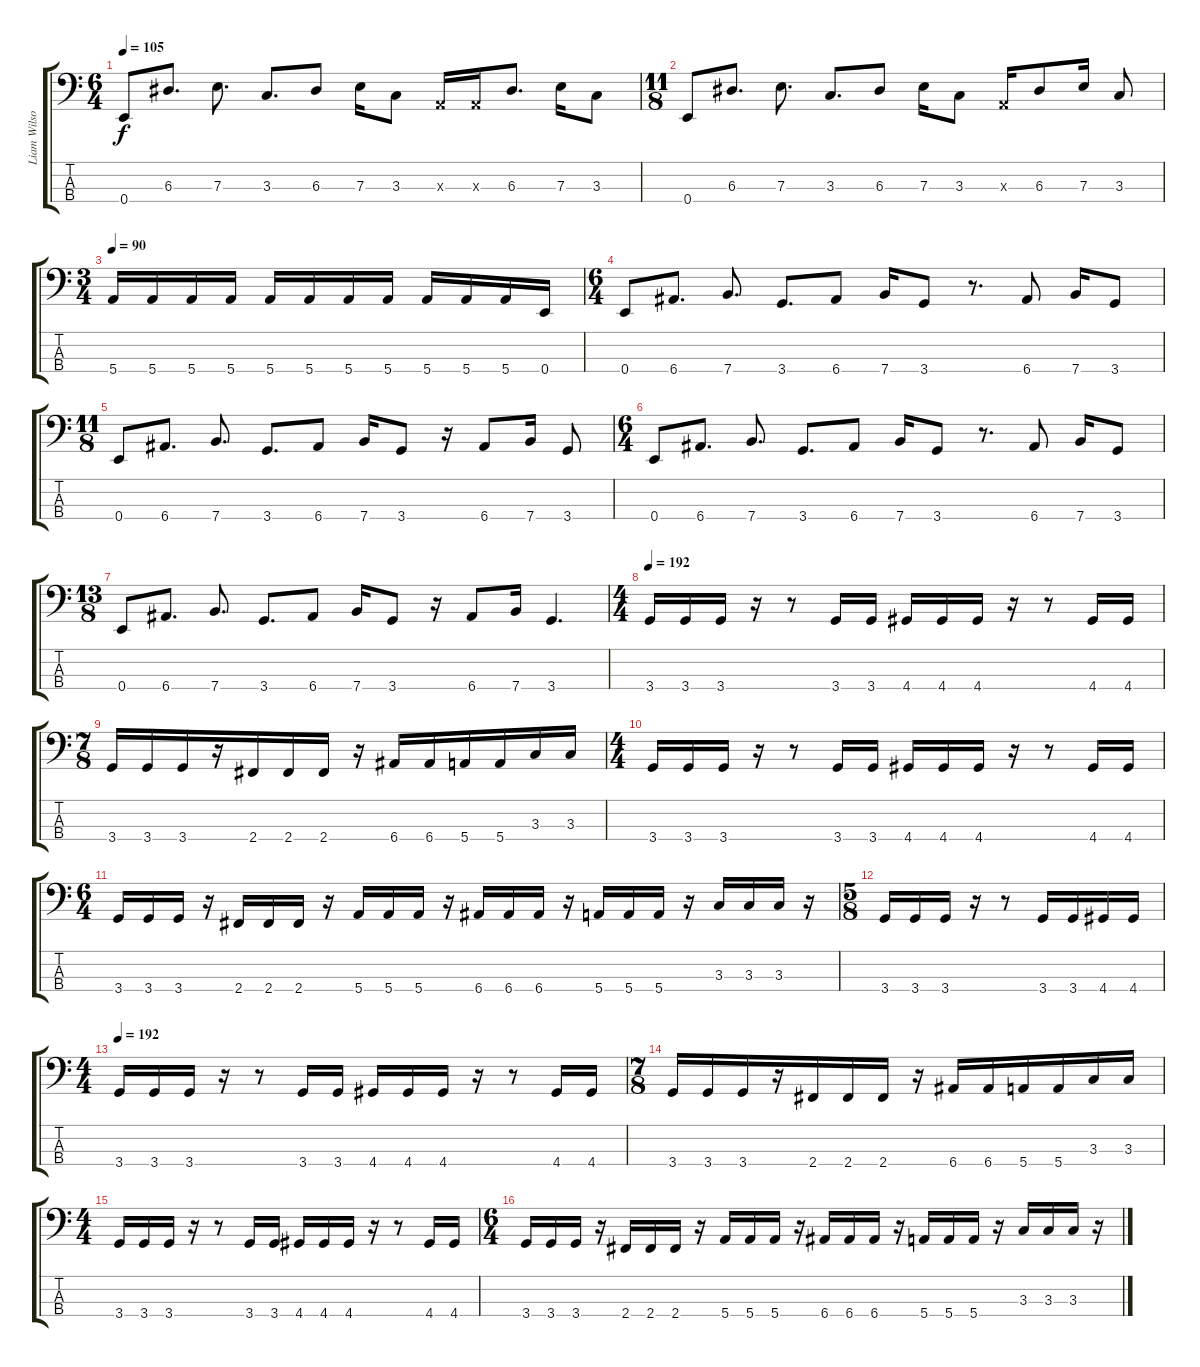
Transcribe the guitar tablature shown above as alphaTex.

\track ("Liam Wilson" "Liam Wilso") {instrument electricbassfinger}
\staff {score tabs}
\tuning (G2 D2 A1 E1) {hide}
\ts (6 4)
\tempo 105
\clef f4
\ks c
0.4.8{dy f} 6.3.8{d} 7.3.8{d} 3.3.8{d} 6.3.8 7.3.16 3.3.8 0.3{x}.16 0.3{x}.16 6.3.8{d} 7.3.16 3.3.8 |
\ts (11 8)
0.4.8 6.3.8{d} 7.3.8{d} 3.3.8{d} 6.3.8 7.3.16 3.3.8 0.3{x}.16 6.3.8 7.3.16 3.3.8 |
\ts (3 4)
\tempo 90
5.4.16 5.4.16 5.4.16 5.4.16 5.4.16 5.4.16 5.4.16 5.4.16 5.4.16 5.4.16 5.4.16 0.4.16 |
\ts (6 4)
0.4.8 6.4.8{d} 7.4.8{d} 3.4.8{d} 6.4.8 7.4.16 3.4.8 r.8{d} 6.4.8 7.4.16 3.4.8 |
\ts (11 8)
0.4.8 6.4.8{d} 7.4.8{d} 3.4.8{d} 6.4.8 7.4.16 3.4.8 r.16 6.4.8 7.4.16 3.4.8 |
\ts (6 4)
0.4.8 6.4.8{d} 7.4.8{d} 3.4.8{d} 6.4.8 7.4.16 3.4.8 r.8{d} 6.4.8 7.4.16 3.4.8 |
\ts (13 8)
0.4.8 6.4.8{d} 7.4.8{d} 3.4.8{d} 6.4.8 7.4.16 3.4.8 r.16 6.4.8 7.4.16 3.4.4{d} |
\ts (4 4)
\tempo 192
3.4.16 3.4.16 3.4.16 r.16 r.8 3.4.16 3.4.16 4.4.16 4.4.16 4.4.16 r.16 r.8 4.4.16 4.4.16 |
\ts (7 8)
3.4.16 3.4.16 3.4.16 r.16 2.4.16 2.4.16 2.4.16 r.16 6.4.16 6.4.16 5.4.16 5.4.16 3.3.16 3.3.16 |
\ts (4 4)
3.4.16 3.4.16 3.4.16 r.16 r.8 3.4.16 3.4.16 4.4.16 4.4.16 4.4.16 r.16 r.8 4.4.16 4.4.16 |
\ts (6 4)
3.4.16 3.4.16 3.4.16 r.16 2.4.16 2.4.16 2.4.16 r.16 5.4.16 5.4.16 5.4.16 r.16 6.4.16 6.4.16 6.4.16 r.16 5.4.16 5.4.16 5.4.16 r.16 3.3.16 3.3.16 3.3.16 r.16 |
\ts (5 8)
3.4.16 3.4.16 3.4.16 r.16 r.8 3.4.16 3.4.16 4.4.16 4.4.16 |
\ts (4 4)
\tempo 192
3.4.16 3.4.16 3.4.16 r.16 r.8 3.4.16 3.4.16 4.4.16 4.4.16 4.4.16 r.16 r.8 4.4.16 4.4.16 |
\ts (7 8)
3.4.16 3.4.16 3.4.16 r.16 2.4.16 2.4.16 2.4.16 r.16 6.4.16 6.4.16 5.4.16 5.4.16 3.3.16 3.3.16 |
\ts (4 4)
3.4.16 3.4.16 3.4.16 r.16 r.8 3.4.16 3.4.16 4.4.16 4.4.16 4.4.16 r.16 r.8 4.4.16 4.4.16 |
\ts (6 4)
3.4.16 3.4.16 3.4.16 r.16 2.4.16 2.4.16 2.4.16 r.16 5.4.16 5.4.16 5.4.16 r.16 6.4.16 6.4.16 6.4.16 r.16 5.4.16 5.4.16 5.4.16 r.16 3.3.16 3.3.16 3.3.16 r.16
